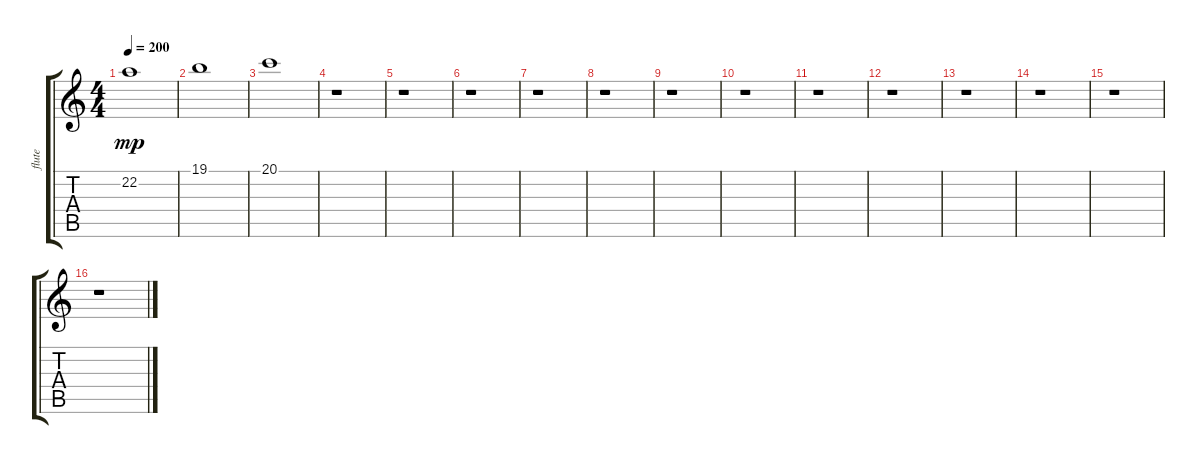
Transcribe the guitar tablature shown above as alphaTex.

\track ("flute               " "flute     ") {instrument piccolo}
\staff {score tabs}
\tuning (E4 B3 G3 D3 A2 E2) {hide}
\ts (4 4)
\tempo 200
\clef g2
\ks c
22.2.1{dy mp} |
19.1.1 |
20.1.1 |
r.1 |
r.1 |
r.1 |
r.1 |
r.1 |
r.1 |
r.1 |
r.1 |
r.1 |
r.1 |
r.1 |
r.1 |
r.1
